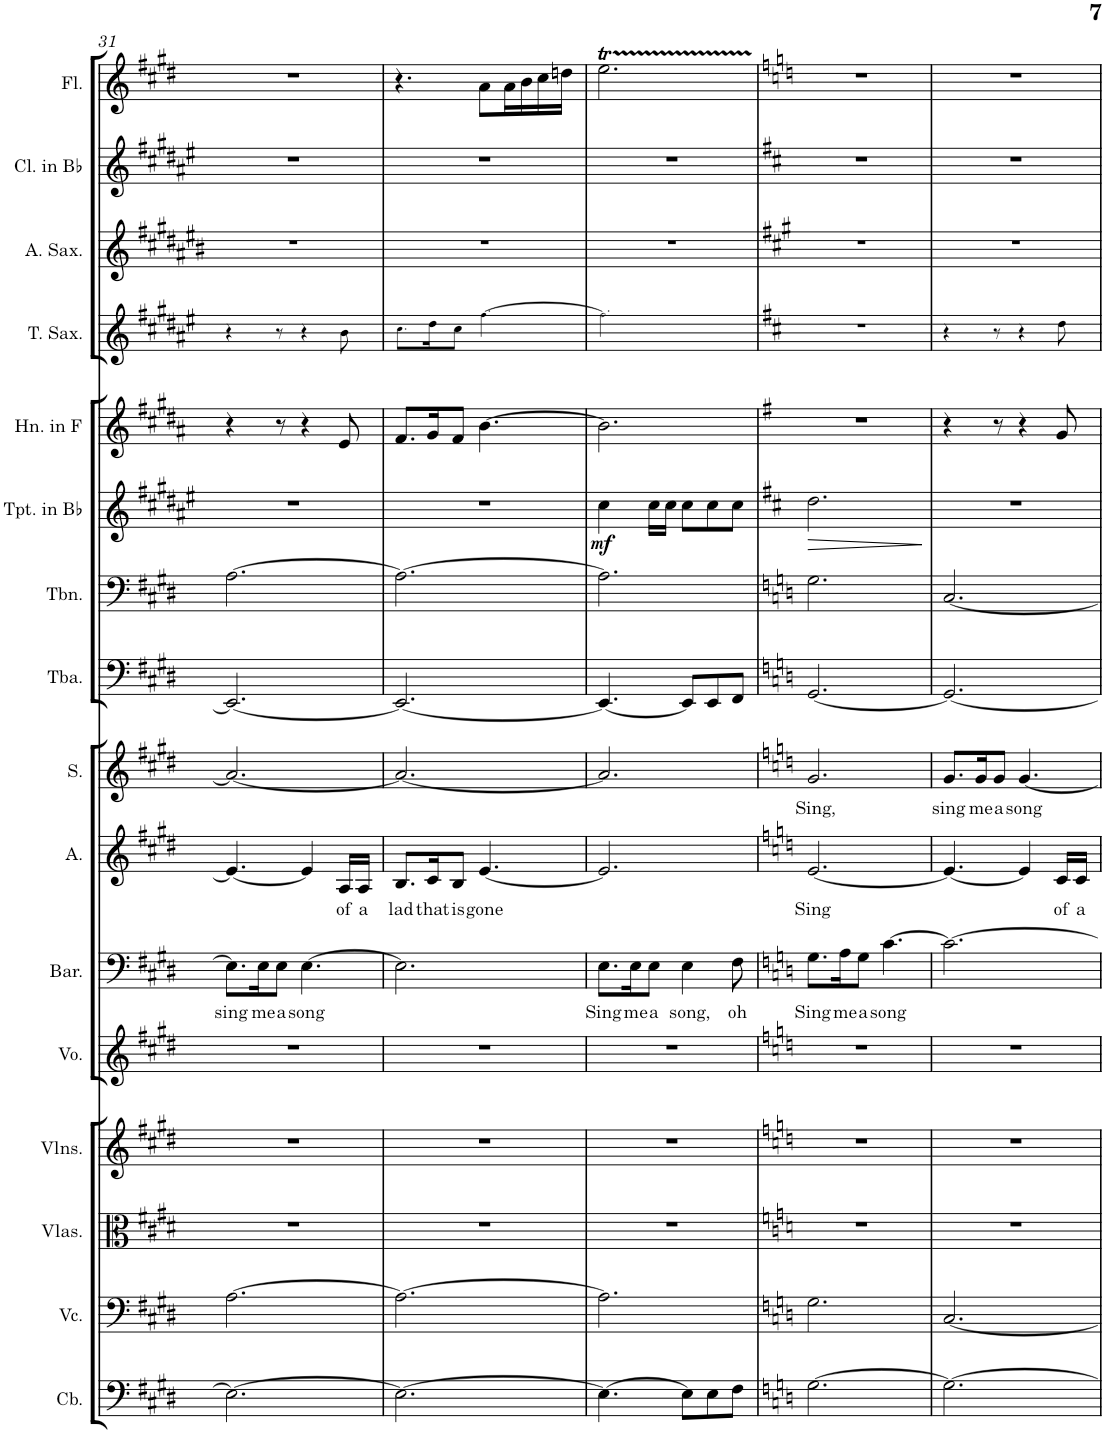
**kern	**kern	**kern	**kern	**kern	**kern	**text	**kern	**text	**kern	**text	**kern	**kern	**kern	**dynam	**kern	**kern	**kern	**kern	**kern
*part16	*part15	*part14	*part13	*part12	*part11	*part11	*part10	*part10	*part9	*part9	*part8	*part7	*part6	*part6	*part5	*part4	*part3	*part2	*part1
*staff16	*staff15	*staff14	*staff13	*staff12	*staff11	*staff11	*staff10	*staff10	*staff9	*staff9	*staff8	*staff7	*staff6	*staff6	*staff5	*staff4	*staff3	*staff2	*staff1
*I"Contrabass	*I"Violoncello	*I"Violas	*I"Violins	*I"Voice	*I"Baritone	*	*I"Alto	*	*I"Soprano	*	*I"Tuba	*I"Trombone	*I"Trumpet in Bb	*	*I"Horn in F	*I"Tenor Saxophone	*I"Alto Saxophone	*I"Clarinet in Bb	*I"Flute
*I'Cb.	*I'Vc.	*I'Vlas.	*I'Vlns.	*I'Vo.	*I'Bar.	*	*I'A.	*	*I'S.	*	*I'Tba.	*I'Tbn.	*I'Tpt. in Bb	*	*I'Hn. in F	*I'T. Sax.	*I'A. Sax.	*I'Cl. in Bb	*I'Fl.
!!LO:PB:g=z
*clefF4	*clefF4	*clefC3	*clefG2	*clefG2	*clefF4	*	*clefG2	*	*clefG2	*	*clefF4	*clefF4	*clefG2	*	*clefG2	*clefG2	*clefG2	*clefG2	*clefG2
*Trd7c12	*	*	*	*	*	*	*	*	*	*	*	*	*Trd1c2	*	*Trd4c7	*Trd8c14	*Trd5c9	*Trd1c2	*
*k[f#c#g#d#]	*k[f#c#g#d#]	*k[f#c#g#d#]	*k[f#c#g#d#]	*k[f#c#g#d#]	*k[f#c#g#d#]	*	*k[f#c#g#d#]	*	*k[f#c#g#d#]	*	*k[f#c#g#d#]	*k[f#c#g#d#]	*k[f#c#g#d#a#e#]	*	*k[f#c#g#d#a#]	*k[f#c#g#d#a#e#]	*k[f#c#g#d#a#e#b#]	*k[f#c#g#d#a#e#]	*k[f#c#g#d#]
*M6/8	*M6/8	*M6/8	*M6/8	*M6/8	*M6/8	*	*M6/8	*	*M6/8	*	*M6/8	*M6/8	*M6/8	*	*M6/8	*M6/8	*M6/8	*M6/8	*M6/8
=31	=31	=31	=31	=31	=31	=31	=31	=31	=31	=31	=31	=31	=31	=31	=31	=31	=31	=31	=31
!	!	!	!	!	!	!LO:LY:b	!	!	!	!	!	!	!	!	!	!	!	!	!
2.E\_	[2.A\	2.r	2.r	2.r	8.E\L]	sing	4.e/_	.	2.a/_	.	2.EE/_	[2.A\	2.r	.	4r	4r	2.r	2.r	2.r
!	!	!	!	!	!	!LO:LY:b	!	!	!	!	!	!	!	!	!	!	!	!	!
.	.	.	.	.	16E\K	me	.	.	.	.	.	.	.	.	.	.	.	.	.
!	!	!	!	!	!	!LO:LY:b	!	!	!	!	!	!	!	!	!	!	!	!	!
.	.	.	.	.	8E\J	a	.	.	.	.	.	.	.	.	8r	8r	.	.	.
!	!	!	!	!	!	!LO:LY:b	!	!	!	!	!	!	!	!	!	!	!	!	!
.	.	.	.	.	[4.E\	song	4e/]	.	.	.	.	.	.	.	4r	4r	.	.	.
!	!	!	!	!	!	!	!	!LO:LY:b	!	!	!	!	!	!	!	!	!	!	!
.	.	.	.	.	.	.	16A/LL	of	.	.	.	.	.	.	8e/	8b!\	.	.	.
!	!	!	!	!	!	!	!	!LO:LY:b	!	!	!	!	!	!	!	!	!	!	!
.	.	.	.	.	.	.	16A/JJ	a	.	.	.	.	.	.	.	.	.	.	.
=32	=32	=32	=32	=32	=32	=32	=32	=32	=32	=32	=32	=32	=32	=32	=32	=32	=32	=32	=32
!	!	!	!	!	!	!	!	!LO:LY:b	!	!	!	!	!	!	!	!	!	!	!
2.E\_	2.A\_	2.r	2.r	2.r	2.E\]	.	8.B/L	lad	2.a/_	.	2.EE/_	2.A\_	2.r	.	8.f#/L	8.cc#!\L	2.r	2.r	4.r
!	!	!	!	!	!	!	!	!LO:LY:b	!	!	!	!	!	!	!	!	!	!	!
.	.	.	.	.	.	.	16c#/K	that	.	.	.	.	.	.	16g#/K	16dd#!\K	.	.	.
!	!	!	!	!	!	!	!	!LO:LY:b	!	!	!	!	!	!	!	!	!	!	!
.	.	.	.	.	.	.	8B/J	is	.	.	.	.	.	.	8f#/J	8cc#!\J	.	.	.
!	!	!	!	!	!	!	!	!LO:LY:b	!	!	!	!	!	!	!	!	!	!	!
.	.	.	.	.	.	.	[4.e/	gone	.	.	.	.	.	.	[4.b\	[4.ff#!\	.	.	8a\L
.	.	.	.	.	.	.	.	.	.	.	.	.	.	.	.	.	.	.	16a\L
.	.	.	.	.	.	.	.	.	.	.	.	.	.	.	.	.	.	.	16b\
.	.	.	.	.	.	.	.	.	.	.	.	.	.	.	.	.	.	.	16cc#\
.	.	.	.	.	.	.	.	.	.	.	.	.	.	.	.	.	.	.	16ddn\JJ
=33	=33	=33	=33	=33	=33	=33	=33	=33	=33	=33	=33	=33	=33	=33	=33	=33	=33	=33	=33
!	!	!	!	!	!	!LO:LY:b	!	!	!	!	!	!	!	!LO:DY:b	!	!	!	!	!
4.E\_	2.A\]	2.r	2.r	2.r	8.E\L	Sing	2.e/]	.	2.a/]	.	4.EE/_	2.A\]	4cc#\	mf	2.b\]	2.ff#!\]	2.r	2.r	2.eeT\
!	!	!	!	!	!	!LO:LY:b	!	!	!	!	!	!	!	!	!	!	!	!	!
.	.	.	.	.	16E\K	me	.	.	.	.	.	.	.	.	.	.	.	.	.
!	!	!	!	!	!	!LO:LY:b	!	!	!	!	!	!	!	!	!	!	!	!	!
.	.	.	.	.	8E\J	a	.	.	.	.	.	.	16cc#\LL	.	.	.	.	.	.
.	.	.	.	.	.	.	.	.	.	.	.	.	16cc#\JJ	.	.	.	.	.	.
!	!	!	!	!	!	!LO:LY:b	!	!	!	!	!	!	!	!	!	!	!	!	!
8E\L]	.	.	.	.	4E\	song,	.	.	.	.	8EE/L]	.	8cc#\L	.	.	.	.	.	.
8E\	.	.	.	.	.	.	.	.	.	.	8EE/	.	8cc#\	.	.	.	.	.	.
!	!	!	!	!	!	!LO:LY:b	!	!	!	!	!	!	!	!	!	!	!	!	!
8F#\J	.	.	.	.	8F#\	oh	.	.	.	.	8FF#/J	.	8cc#\J	.	.	.	.	.	.
=34	=34	=34	=34	=34	=34	=34	=34	=34	=34	=34	=34	=34	=34	=34	=34	=34	=34	=34	=34
*k[]	*k[]	*k[]	*k[]	*k[]	*k[]	*	*k[]	*	*k[]	*	*k[]	*k[]	*k[f#c#]	*	*k[f#]	*k[f#c#]	*k[f#c#g#]	*k[f#c#]	*k[]
!	!	!	!	!	!	!LO:LY:b	!	!LO:LY:b	!	!LO:LY:b	!	!	!	!LO:HP:b	!	!	!	!	!
[2.G\	2.G\	2.r	2.r	2.r	8.G\L	Sing	[2.e/	Sing	2.g/	Sing,	[2.GG/	2.G\	2.dd\	>	2.r	2.r	2.r	2.r	2.r
!	!	!	!	!	!	!LO:LY:b	!	!	!	!	!	!	!	!	!	!	!	!	!
.	.	.	.	.	16A\K	me	.	.	.	.	.	.	.	.	.	.	.	.	.
!	!	!	!	!	!	!LO:LY:b	!	!	!	!	!	!	!	!	!	!	!	!	!
.	.	.	.	.	8G\J	a	.	.	.	.	.	.	.	.	.	.	.	.	.
!	!	!	!	!	!	!LO:LY:b	!	!	!	!	!	!	!	!	!	!	!	!	!
.	.	.	.	.	[4.c\	song	.	.	.	.	.	.	.	.	.	.	.	.	.
.	.	.	.	.	.	.	.	.	.	.	.	.	.	]	.	.	.	.	.
=35	=35	=35	=35	=35	=35	=35	=35	=35	=35	=35	=35	=35	=35	=35	=35	=35	=35	=35	=35
!	!	!	!	!	!	!	!	!	!	!LO:LY:b	!	!	!	!	!	!	!	!	!
2.G\_	[2.C/	2.r	2.r	2.r	2.c\_	.	4.e/_	.	8.g/L	sing	2.GG/_	[2.C/	2.r	.	4r	4r	2.r	2.r	2.r
!	!	!	!	!	!	!	!	!	!	!LO:LY:b	!	!	!	!	!	!	!	!	!
.	.	.	.	.	.	.	.	.	16g/K	me	.	.	.	.	.	.	.	.	.
!	!	!	!	!	!	!	!	!	!	!LO:LY:b	!	!	!	!	!	!	!	!	!
.	.	.	.	.	.	.	.	.	8g/J	a	.	.	.	.	8r	8r	.	.	.
!	!	!	!	!	!	!	!	!	!	!LO:LY:b	!	!	!	!	!	!	!	!	!
.	.	.	.	.	.	.	4e/]	.	[4.g/	song	.	.	.	.	4r	4r	.	.	.
!	!	!	!	!	!	!	!	!LO:LY:b	!	!	!	!	!	!	!	!	!	!	!
.	.	.	.	.	.	.	16c/LL	of	.	.	.	.	.	.	8g/	8dd!\	.	.	.
!	!	!	!	!	!	!	!	!LO:LY:b	!	!	!	!	!	!	!	!	!	!	!
.	.	.	.	.	.	.	16c/JJ	a	.	.	.	.	.	.	.	.	.	.	.
=	=	=	=	=	=	=	=	=	=	=	=	=	=	=	=	=	=	=	=
*-	*-	*-	*-	*-	*-	*-	*-	*-	*-	*-	*-	*-	*-	*-	*-	*-	*-	*-	*-
